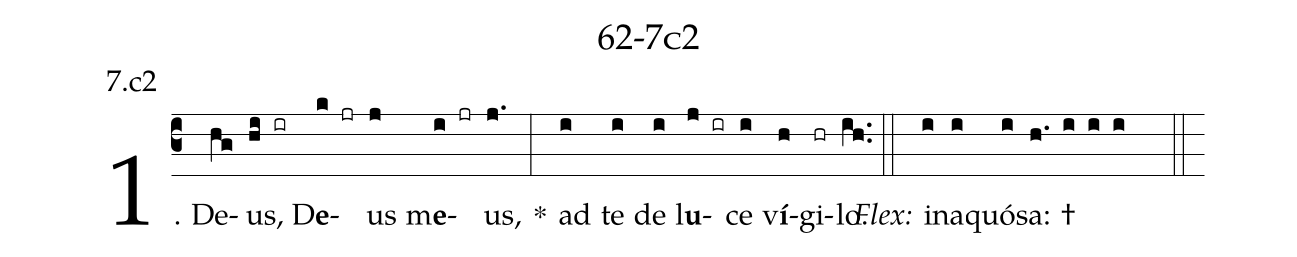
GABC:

name: 62-7c2;
annotation: 7.c2;
%%
(c3)1. De(hg)us,(hi ir) D<b>e</b>(k jr)us(j) m<b>e</b>(i jr)us,(j.) *(:) ad(i) te(i) de(i) l<b>u</b>(j ir)ce(i) v<b>í</b>(h)gi(hr)lo.(ih..) (::)
<i>Flex:</i>()  in(i)a(i)quó(i)sa: †(h. i i i  ::)
